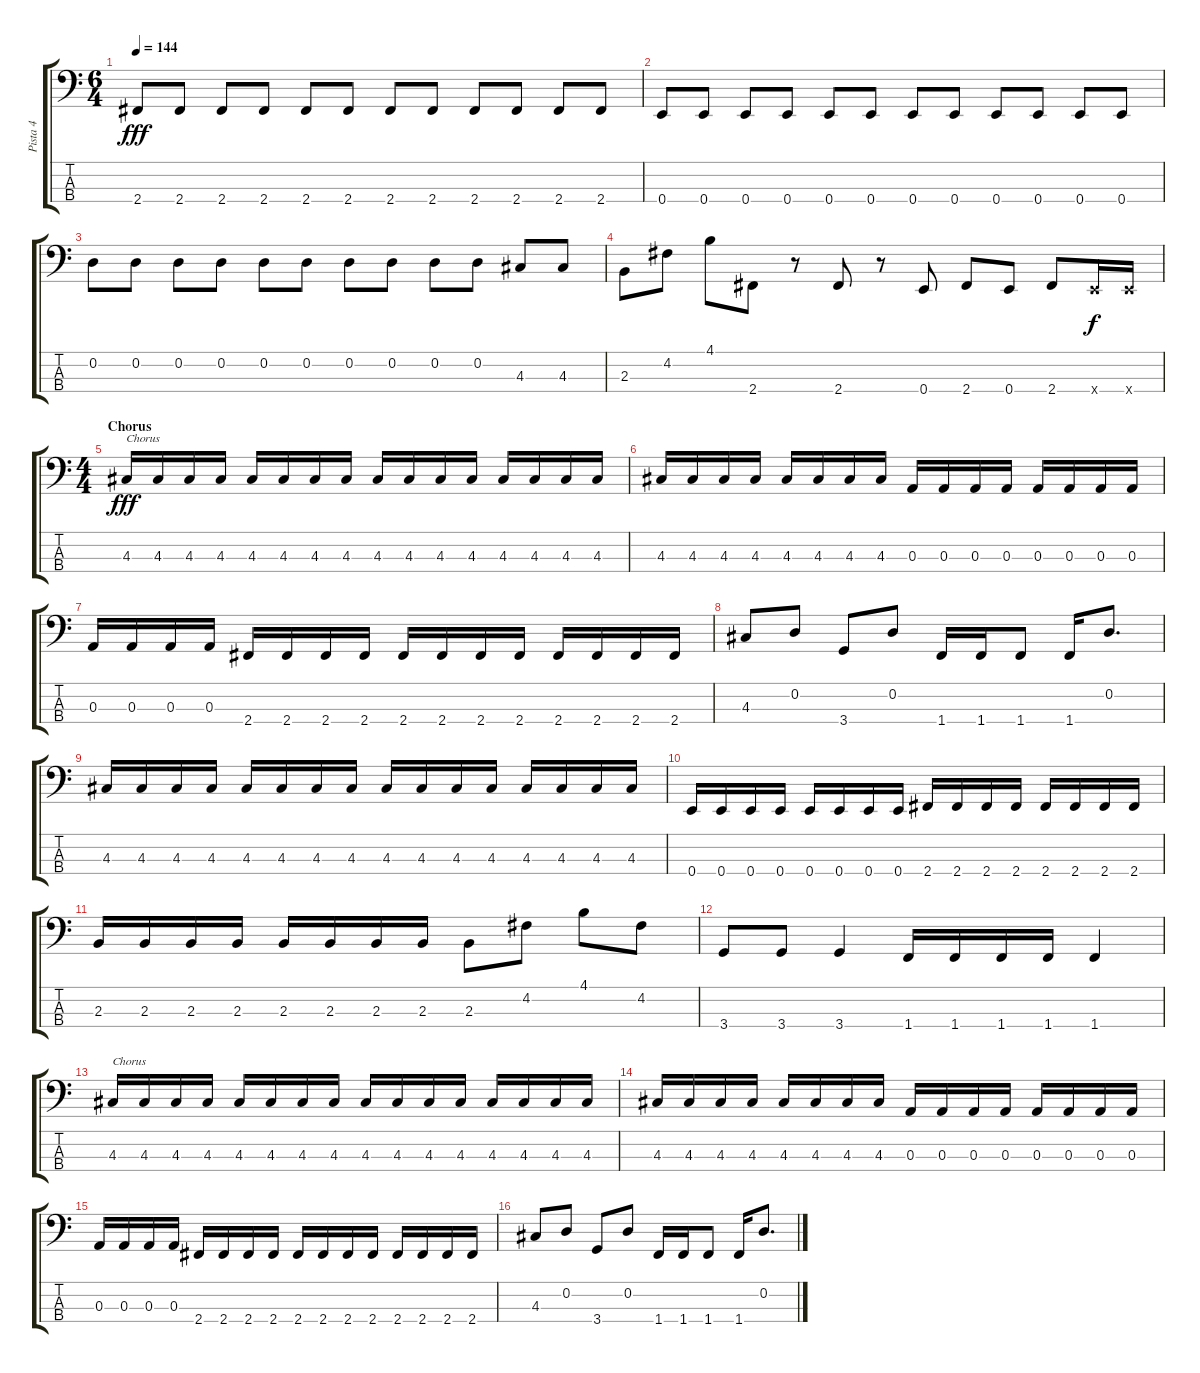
\track ("Pista 4" "Pista 4") {instrument electricbassfinger}
\staff {score tabs}
\tuning (G2 D2 A1 E1) {hide}
\ts (6 4)
\tempo 144
\clef f4
\ks c
2.4.8{dy fff} 2.4.8 2.4.8 2.4.8 2.4.8 2.4.8 2.4.8 2.4.8 2.4.8 2.4.8 2.4.8 2.4.8 |
0.4.8 0.4.8 0.4.8 0.4.8 0.4.8 0.4.8 0.4.8 0.4.8 0.4.8 0.4.8 0.4.8 0.4.8 |
0.2.8 0.2.8 0.2.8 0.2.8 0.2.8 0.2.8 0.2.8 0.2.8 0.2.8 0.2.8 4.3.8 4.3.8 |
2.3.8 4.2.8 4.1.8 2.4.8 r.8 2.4.8 r.8 0.4.8 2.4.8 0.4.8 2.4.8 0.4{x}.16{dy f} 0.4{x}.16 |
\ts (4 4)
\section ("" "Chorus")
4.3.16{txt "Chorus" dy fff} 4.3.16 4.3.16 4.3.16 4.3.16 4.3.16 4.3.16 4.3.16 4.3.16 4.3.16 4.3.16 4.3.16 4.3.16 4.3.16 4.3.16 4.3.16 |
4.3.16 4.3.16 4.3.16 4.3.16 4.3.16 4.3.16 4.3.16 4.3.16 0.3.16 0.3.16 0.3.16 0.3.16 0.3.16 0.3.16 0.3.16 0.3.16 |
0.3.16 0.3.16 0.3.16 0.3.16 2.4.16 2.4.16 2.4.16 2.4.16 2.4.16 2.4.16 2.4.16 2.4.16 2.4.16 2.4.16 2.4.16 2.4.16 |
4.3.8 0.2.8 3.4.8 0.2.8 1.4.16 1.4.16 1.4.8 1.4.16 0.2.8{d} |
4.3.16 4.3.16 4.3.16 4.3.16 4.3.16 4.3.16 4.3.16 4.3.16 4.3.16 4.3.16 4.3.16 4.3.16 4.3.16 4.3.16 4.3.16 4.3.16 |
0.4.16 0.4.16 0.4.16 0.4.16 0.4.16 0.4.16 0.4.16 0.4.16 2.4.16 2.4.16 2.4.16 2.4.16 2.4.16 2.4.16 2.4.16 2.4.16 |
2.3.16 2.3.16 2.3.16 2.3.16 2.3.16 2.3.16 2.3.16 2.3.16 2.3.8 4.2.8 4.1.8 4.2.8 |
3.4.8 3.4.8 3.4.4 1.4.16 1.4.16 1.4.16 1.4.16 1.4.4 |
4.3.16{txt "Chorus"} 4.3.16 4.3.16 4.3.16 4.3.16 4.3.16 4.3.16 4.3.16 4.3.16 4.3.16 4.3.16 4.3.16 4.3.16 4.3.16 4.3.16 4.3.16 |
4.3.16 4.3.16 4.3.16 4.3.16 4.3.16 4.3.16 4.3.16 4.3.16 0.3.16 0.3.16 0.3.16 0.3.16 0.3.16 0.3.16 0.3.16 0.3.16 |
0.3.16 0.3.16 0.3.16 0.3.16 2.4.16 2.4.16 2.4.16 2.4.16 2.4.16 2.4.16 2.4.16 2.4.16 2.4.16 2.4.16 2.4.16 2.4.16 |
4.3.8 0.2.8 3.4.8 0.2.8 1.4.16 1.4.16 1.4.8 1.4.16 0.2.8{d}
